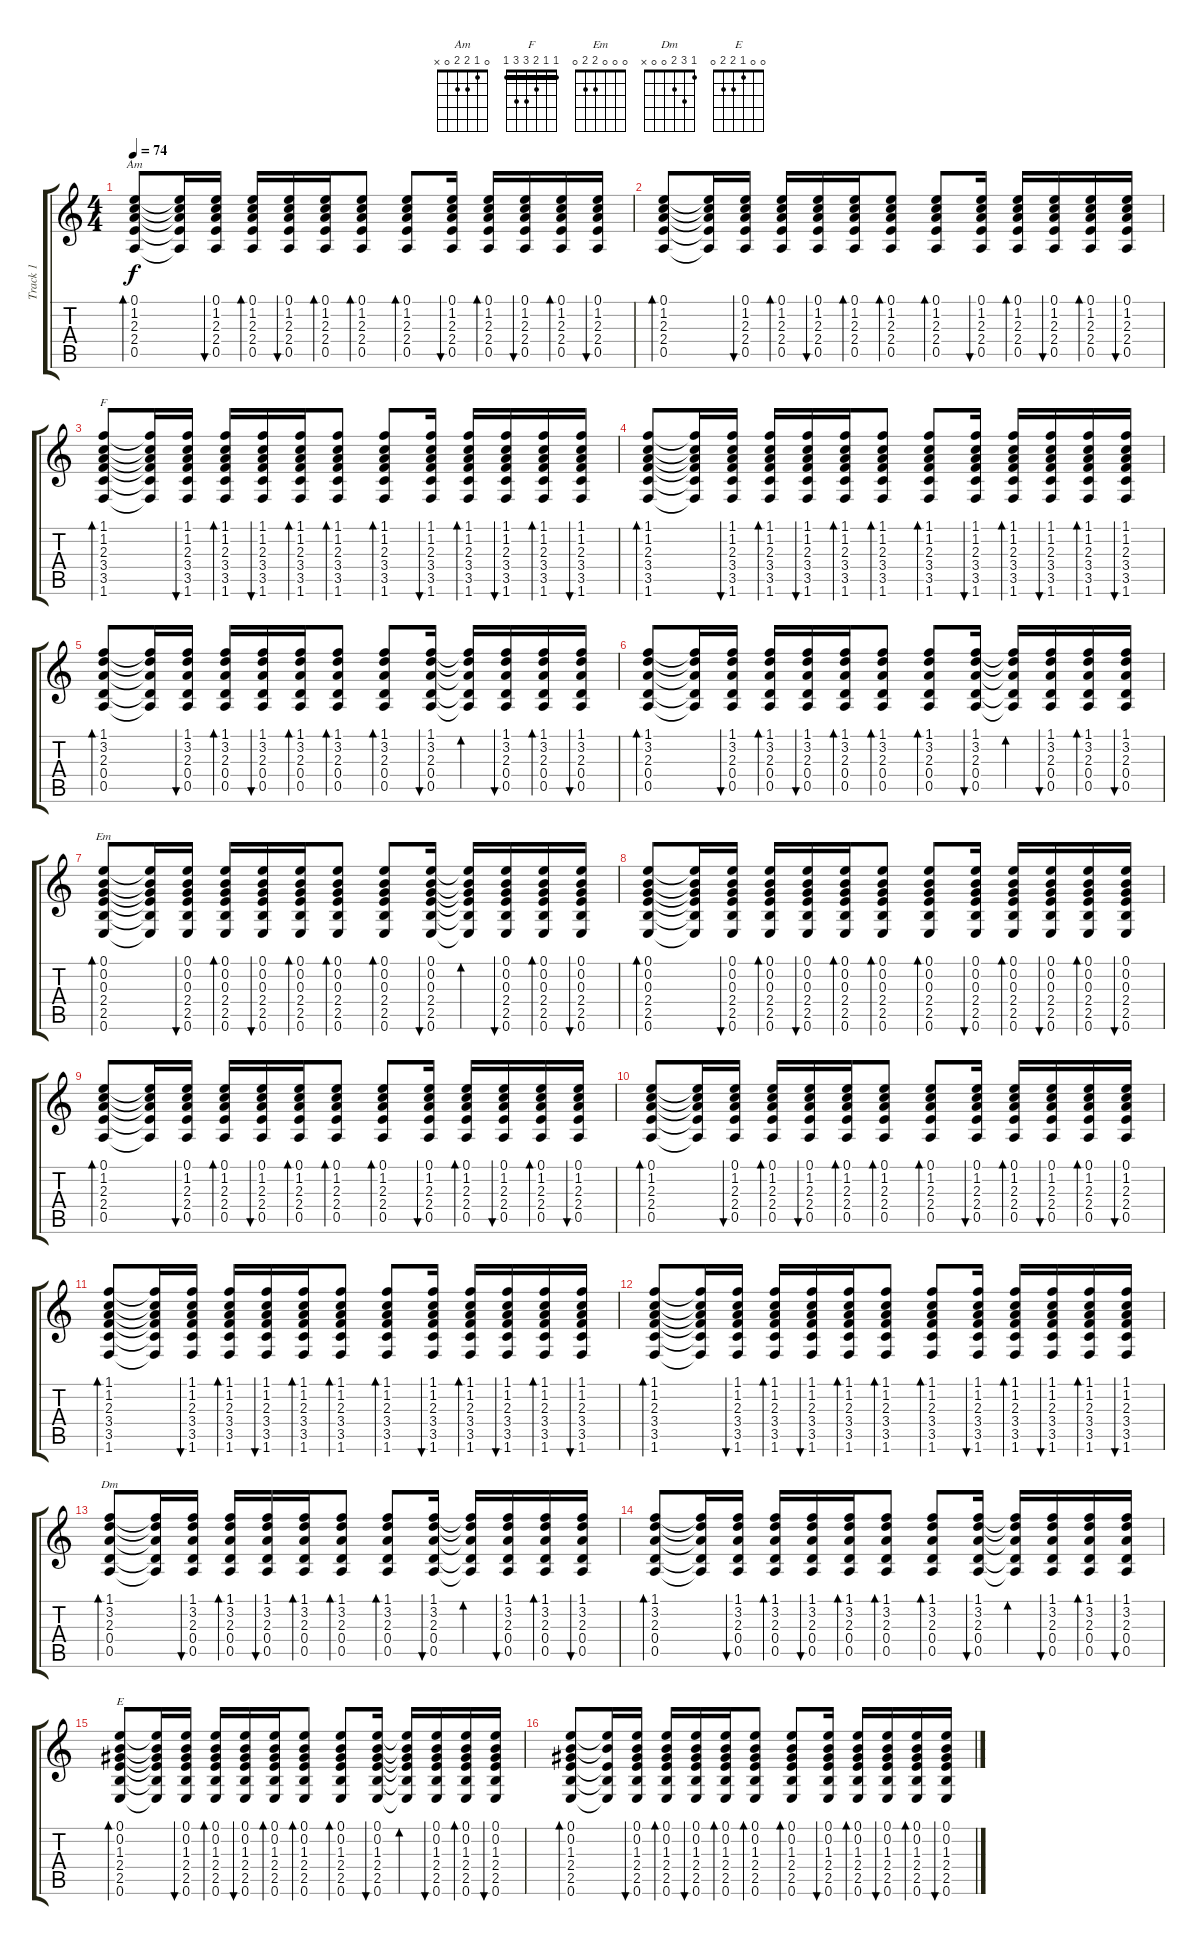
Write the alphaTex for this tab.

\track ("Track 1" "Track 1") {instrument electricguitarjazz}
\staff {score tabs}
\tuning (E4 B3 G3 D3 A2 E2) {hide}
\chord ("Am" 0 1 2 2 0 x)
\chord ("F" 1 1 2 3 3 1) {barre 1}
\chord ("Em" 0 0 0 2 2 0)
\chord ("Dm" 1 3 2 0 0 x)
\chord ("E" 0 0 1 2 2 0)
\ts (4 4)
\tempo 74
\clef g2
\ks c
(0.1 1.2 2.3 2.4 0.5).8{bd 60 ch "Am" dy f} (0.1{t} 1.2{t} 2.3{t} 2.4{t} 0.5{t}).16 (0.1 1.2 2.3 2.4 0.5).16{bu 60} (0.1 1.2 2.3 2.4 0.5).16{bd 60} (0.1 1.2 2.3 2.4 0.5).16{bu 60} (0.1 1.2 2.3 2.4 0.5).16{bd 60} (0.1 1.2 2.3 2.4 0.5).8{bd 60} (0.1 1.2 2.3 2.4 0.5).8{bd 60} (0.1 1.2 2.3 2.4 0.5).16{bu 60} (0.1 1.2 2.3 2.4 0.5).16{bd 60} (0.1 1.2 2.3 2.4 0.5).16{bu 60} (0.1 1.2 2.3 2.4 0.5).16{bd 60} (0.1 1.2 2.3 2.4 0.5).16{bu 60} |
(0.1 1.2 2.3 2.4 0.5).8{bd 60} (0.1{t} 1.2{t} 2.3{t} 2.4{t} 0.5{t}).16 (0.1 1.2 2.3 2.4 0.5).16{bu 60} (0.1 1.2 2.3 2.4 0.5).16{bd 60} (0.1 1.2 2.3 2.4 0.5).16{bu 60} (0.1 1.2 2.3 2.4 0.5).16{bd 60} (0.1 1.2 2.3 2.4 0.5).8{bd 60} (0.1 1.2 2.3 2.4 0.5).8{bd 60} (0.1 1.2 2.3 2.4 0.5).16{bu 60} (0.1 1.2 2.3 2.4 0.5).16{bd 60} (0.1 1.2 2.3 2.4 0.5).16{bu 60} (0.1 1.2 2.3 2.4 0.5).16{bd 60} (0.1 1.2 2.3 2.4 0.5).16{bu 60} |
(1.1 1.2 2.3 3.4 3.5 1.6).8{bd 60 ch "F"} (1.1{t} 1.2{t} 2.3{t} 3.4{t} 3.5{t} 1.6{t}).16 (1.1 1.2 2.3 3.4 3.5 1.6).16{bu 60} (1.1 1.2 2.3 3.4 3.5 1.6).16{bd 60} (1.1 1.2 2.3 3.4 3.5 1.6).16{bu 60} (1.1 1.2 2.3 3.4 3.5 1.6).16{bd 60} (1.1 1.2 2.3 3.4 3.5 1.6).8{bd 60} (1.1 1.2 2.3 3.4 3.5 1.6).8{bd 60} (1.1 1.2 2.3 3.4 3.5 1.6).16{bu 60} (1.1 1.2 2.3 3.4 3.5 1.6).16{bd 60} (1.1 1.2 2.3 3.4 3.5 1.6).16{bu 60} (1.1 1.2 2.3 3.4 3.5 1.6).16{bd 60} (1.1 1.2 2.3 3.4 3.5 1.6).16{bu 60} |
(1.1 1.2 2.3 3.4 3.5 1.6).8{bd 60} (1.1{t} 1.2{t} 2.3{t} 3.4{t} 3.5{t} 1.6{t}).16 (1.1 1.2 2.3 3.4 3.5 1.6).16{bu 60} (1.1 1.2 2.3 3.4 3.5 1.6).16{bd 60} (1.1 1.2 2.3 3.4 3.5 1.6).16{bu 60} (1.1 1.2 2.3 3.4 3.5 1.6).16{bd 60} (1.1 1.2 2.3 3.4 3.5 1.6).8{bd 60} (1.1 1.2 2.3 3.4 3.5 1.6).8{bd 60} (1.1 1.2 2.3 3.4 3.5 1.6).16{bu 60} (1.1 1.2 2.3 3.4 3.5 1.6).16{bd 60} (1.1 1.2 2.3 3.4 3.5 1.6).16{bu 60} (1.1 1.2 2.3 3.4 3.5 1.6).16{bd 60} (1.1 1.2 2.3 3.4 3.5 1.6).16{bu 60} |
(1.1 3.2 2.3 0.4 0.5).8{bd 60} (1.1{t} 3.2{t} 2.3{t} 0.4{t} 0.5{t}).16 (1.1 3.2 2.3 0.4 0.5).16{bu 60} (1.1 3.2 2.3 0.4 0.5).16{bd 60} (1.1 3.2 2.3 0.4 0.5).16{bu 60} (1.1 3.2 2.3 0.4 0.5).16{bd 60} (1.1 3.2 2.3 0.4 0.5).8{bd 60} (1.1 3.2 2.3 0.4 0.5).8{bd 60} (1.1 3.2 2.3 0.4 0.5).16{bu 60} (1.1{t} 3.2{t} 2.3{t} 0.4{t} 0.5{t}).16{bd 60} (1.1 3.2 2.3 0.4 0.5).16{bu 60} (1.1 3.2 2.3 0.4 0.5).16{bd 60} (1.1 3.2 2.3 0.4 0.5).16{bu 60} |
(1.1 3.2 2.3 0.4 0.5).8{bd 60} (1.1{t} 3.2{t} 2.3{t} 0.4{t} 0.5{t}).16 (1.1 3.2 2.3 0.4 0.5).16{bu 60} (1.1 3.2 2.3 0.4 0.5).16{bd 60} (1.1 3.2 2.3 0.4 0.5).16{bu 60} (1.1 3.2 2.3 0.4 0.5).16{bd 60} (1.1 3.2 2.3 0.4 0.5).8{bd 60} (1.1 3.2 2.3 0.4 0.5).8{bd 60} (1.1 3.2 2.3 0.4 0.5).16{bu 60} (1.1{t} 3.2{t} 2.3{t} 0.4{t} 0.5{t}).16{bd 60} (1.1 3.2 2.3 0.4 0.5).16{bu 60} (1.1 3.2 2.3 0.4 0.5).16{bd 60} (1.1 3.2 2.3 0.4 0.5).16{bu 60} |
(0.1 0.2 0.3 2.4 2.5 0.6).8{bd 60 ch "Em"} (0.1{t} 0.2{t} 0.3{t} 2.4{t} 2.5{t} 0.6{t}).16 (0.1 0.2 0.3 2.4 2.5 0.6).16{bu 60} (0.1 0.2 0.3 2.4 2.5 0.6).16{bd 60} (0.1 0.2 0.3 2.4 2.5 0.6).16{bu 60} (0.1 0.2 0.3 2.4 2.5 0.6).16{bd 60} (0.1 0.2 0.3 2.4 2.5 0.6).8{bd 60} (0.1 0.2 0.3 2.4 2.5 0.6).8{bd 60} (0.1 0.2 0.3 2.4 2.5 0.6).16{bu 60} (0.1{t} 0.2{t} 0.3{t} 2.4{t} 2.5{t} 0.6{t}).16{bd 60} (0.1 0.2 0.3 2.4 2.5 0.6).16{bu 60} (0.1 0.2 0.3 2.4 2.5 0.6).16{bd 60} (0.1 0.2 0.3 2.4 2.5 0.6).16{bu 60} |
(0.1 0.2 0.3 2.4 2.5 0.6).8{bd 60} (0.1{t} 0.2{t} 0.3{t} 2.4{t} 2.5{t} 0.6{t}).16 (0.1 0.2 0.3 2.4 2.5 0.6).16{bu 60} (0.1 0.2 0.3 2.4 2.5 0.6).16{bd 60} (0.1 0.2 0.3 2.4 2.5 0.6).16{bu 60} (0.1 0.2 0.3 2.4 2.5 0.6).16{bd 60} (0.1 0.2 0.3 2.4 2.5 0.6).8{bd 60} (0.1 0.2 0.3 2.4 2.5 0.6).8{bd 60} (0.1 0.2 0.3 2.4 2.5 0.6).16{bu 60} (0.1 0.2 0.3 2.4 2.5 0.6).16{bd 60} (0.1 0.2 0.3 2.4 2.5 0.6).16{bu 60} (0.1 0.2 0.3 2.4 2.5 0.6).16{bd 60} (0.1 0.2 0.3 2.4 2.5 0.6).16{bu 60} |
(0.1 1.2 2.3 2.4 0.5).8{bd 60} (0.1{t} 1.2{t} 2.3{t} 2.4{t} 0.5{t}).16 (0.1 1.2 2.3 2.4 0.5).16{bu 60} (0.1 1.2 2.3 2.4 0.5).16{bd 60} (0.1 1.2 2.3 2.4 0.5).16{bu 60} (0.1 1.2 2.3 2.4 0.5).16{bd 60} (0.1 1.2 2.3 2.4 0.5).8{bd 60} (0.1 1.2 2.3 2.4 0.5).8{bd 60} (0.1 1.2 2.3 2.4 0.5).16{bu 60} (0.1 1.2 2.3 2.4 0.5).16{bd 60} (0.1 1.2 2.3 2.4 0.5).16{bu 60} (0.1 1.2 2.3 2.4 0.5).16{bd 60} (0.1 1.2 2.3 2.4 0.5).16{bu 60} |
(0.1 1.2 2.3 2.4 0.5).8{bd 60} (0.1{t} 1.2{t} 2.3{t} 2.4{t} 0.5{t}).16 (0.1 1.2 2.3 2.4 0.5).16{bu 60} (0.1 1.2 2.3 2.4 0.5).16{bd 60} (0.1 1.2 2.3 2.4 0.5).16{bu 60} (0.1 1.2 2.3 2.4 0.5).16{bd 60} (0.1 1.2 2.3 2.4 0.5).8{bd 60} (0.1 1.2 2.3 2.4 0.5).8{bd 60} (0.1 1.2 2.3 2.4 0.5).16{bu 60} (0.1 1.2 2.3 2.4 0.5).16{bd 60} (0.1 1.2 2.3 2.4 0.5).16{bu 60} (0.1 1.2 2.3 2.4 0.5).16{bd 60} (0.1 1.2 2.3 2.4 0.5).16{bu 60} |
(1.1 1.2 2.3 3.4 3.5 1.6).8{bd 60} (1.1{t} 1.2{t} 2.3{t} 3.4{t} 3.5{t} 1.6{t}).16 (1.1 1.2 2.3 3.4 3.5 1.6).16{bu 60} (1.1 1.2 2.3 3.4 3.5 1.6).16{bd 60} (1.1 1.2 2.3 3.4 3.5 1.6).16{bu 60} (1.1 1.2 2.3 3.4 3.5 1.6).16{bd 60} (1.1 1.2 2.3 3.4 3.5 1.6).8{bd 60} (1.1 1.2 2.3 3.4 3.5 1.6).8{bd 60} (1.1 1.2 2.3 3.4 3.5 1.6).16{bu 60} (1.1 1.2 2.3 3.4 3.5 1.6).16{bd 60} (1.1 1.2 2.3 3.4 3.5 1.6).16{bu 60} (1.1 1.2 2.3 3.4 3.5 1.6).16{bd 60} (1.1 1.2 2.3 3.4 3.5 1.6).16{bu 60} |
(1.1 1.2 2.3 3.4 3.5 1.6).8{bd 60} (1.1{t} 1.2{t} 2.3{t} 3.4{t} 3.5{t} 1.6{t}).16 (1.1 1.2 2.3 3.4 3.5 1.6).16{bu 60} (1.1 1.2 2.3 3.4 3.5 1.6).16{bd 60} (1.1 1.2 2.3 3.4 3.5 1.6).16{bu 60} (1.1 1.2 2.3 3.4 3.5 1.6).16{bd 60} (1.1 1.2 2.3 3.4 3.5 1.6).8{bd 60} (1.1 1.2 2.3 3.4 3.5 1.6).8{bd 60} (1.1 1.2 2.3 3.4 3.5 1.6).16{bu 60} (1.1 1.2 2.3 3.4 3.5 1.6).16{bd 60} (1.1 1.2 2.3 3.4 3.5 1.6).16{bu 60} (1.1 1.2 2.3 3.4 3.5 1.6).16{bd 60} (1.1 1.2 2.3 3.4 3.5 1.6).16{bu 60} |
(1.1 3.2 2.3 0.4 0.5).8{bd 60 ch "Dm"} (1.1{t} 3.2{t} 2.3{t} 0.4{t} 0.5{t}).16 (1.1 3.2 2.3 0.4 0.5).16{bu 60} (1.1 3.2 2.3 0.4 0.5).16{bd 60} (1.1 3.2 2.3 0.4 0.5).16{bu 60} (1.1 3.2 2.3 0.4 0.5).16{bd 60} (1.1 3.2 2.3 0.4 0.5).8{bd 60} (1.1 3.2 2.3 0.4 0.5).8{bd 60} (1.1 3.2 2.3 0.4 0.5).16{bu 60} (1.1{t} 3.2{t} 2.3{t} 0.4{t} 0.5{t}).16{bd 60} (1.1 3.2 2.3 0.4 0.5).16{bu 60} (1.1 3.2 2.3 0.4 0.5).16{bd 60} (1.1 3.2 2.3 0.4 0.5).16{bu 60} |
(1.1 3.2 2.3 0.4 0.5).8{bd 60} (1.1{t} 3.2{t} 2.3{t} 0.4{t} 0.5{t}).16 (1.1 3.2 2.3 0.4 0.5).16{bu 60} (1.1 3.2 2.3 0.4 0.5).16{bd 60} (1.1 3.2 2.3 0.4 0.5).16{bu 60} (1.1 3.2 2.3 0.4 0.5).16{bd 60} (1.1 3.2 2.3 0.4 0.5).8{bd 60} (1.1 3.2 2.3 0.4 0.5).8{bd 60} (1.1 3.2 2.3 0.4 0.5).16{bu 60} (1.1{t} 3.2{t} 2.3{t} 0.4{t} 0.5{t}).16{bd 60} (1.1 3.2 2.3 0.4 0.5).16{bu 60} (1.1 3.2 2.3 0.4 0.5).16{bd 60} (1.1 3.2 2.3 0.4 0.5).16{bu 60} |
(0.1 0.2 1.3 2.4 2.5 0.6).8{bd 60 ch "E"} (0.1{t} 0.2{t} 1.3{t} 2.4{t} 2.5{t} 0.6{t}).16 (0.1 0.2 1.3 2.4 2.5 0.6).16{bu 60} (0.1 0.2 1.3 2.4 2.5 0.6).16{bd 60} (0.1 0.2 1.3 2.4 2.5 0.6).16{bu 60} (0.1 0.2 1.3 2.4 2.5 0.6).16{bd 60} (0.1 0.2 1.3 2.4 2.5 0.6).8{bd 60} (0.1 0.2 1.3 2.4 2.5 0.6).8{bd 60} (0.1 0.2 1.3 2.4 2.5 0.6).16{bu 60} (0.1{t} 0.2{t} 1.3{t} 2.4{t} 2.5{t} 0.6{t}).16{bd 60} (0.1 0.2 1.3 2.4 2.5 0.6).16{bu 60} (0.1 0.2 1.3 2.4 2.5 0.6).16{bd 60} (0.1 0.2 1.3 2.4 2.5 0.6).16{bu 60} |
(0.1 0.2 1.3 2.4 2.5 0.6).8{bd 60} (0.1{t} 0.2{t} 2.4{t} 2.5{t} 0.6{t}).16 (0.1 0.2 1.3 2.4 2.5 0.6).16{bu 60} (0.1 0.2 1.3 2.4 2.5 0.6).16{bd 60} (0.1 0.2 1.3 2.4 2.5 0.6).16{bu 60} (0.1 0.2 1.3 2.4 2.5 0.6).16{bd 60} (0.1 0.2 1.3 2.4 2.5 0.6).8{bd 60} (0.1 0.2 1.3 2.4 2.5 0.6).8{bd 60} (0.1 0.2 1.3 2.4 2.5 0.6).16{bu 60} (0.1 0.2 1.3 2.4 2.5 0.6).16{bd 60} (0.1 0.2 1.3 2.4 2.5 0.6).16{bu 60} (0.1 0.2 1.3 2.4 2.5 0.6).16{bd 60} (0.1 0.2 1.3 2.4 2.5 0.6).16{bu 60}
